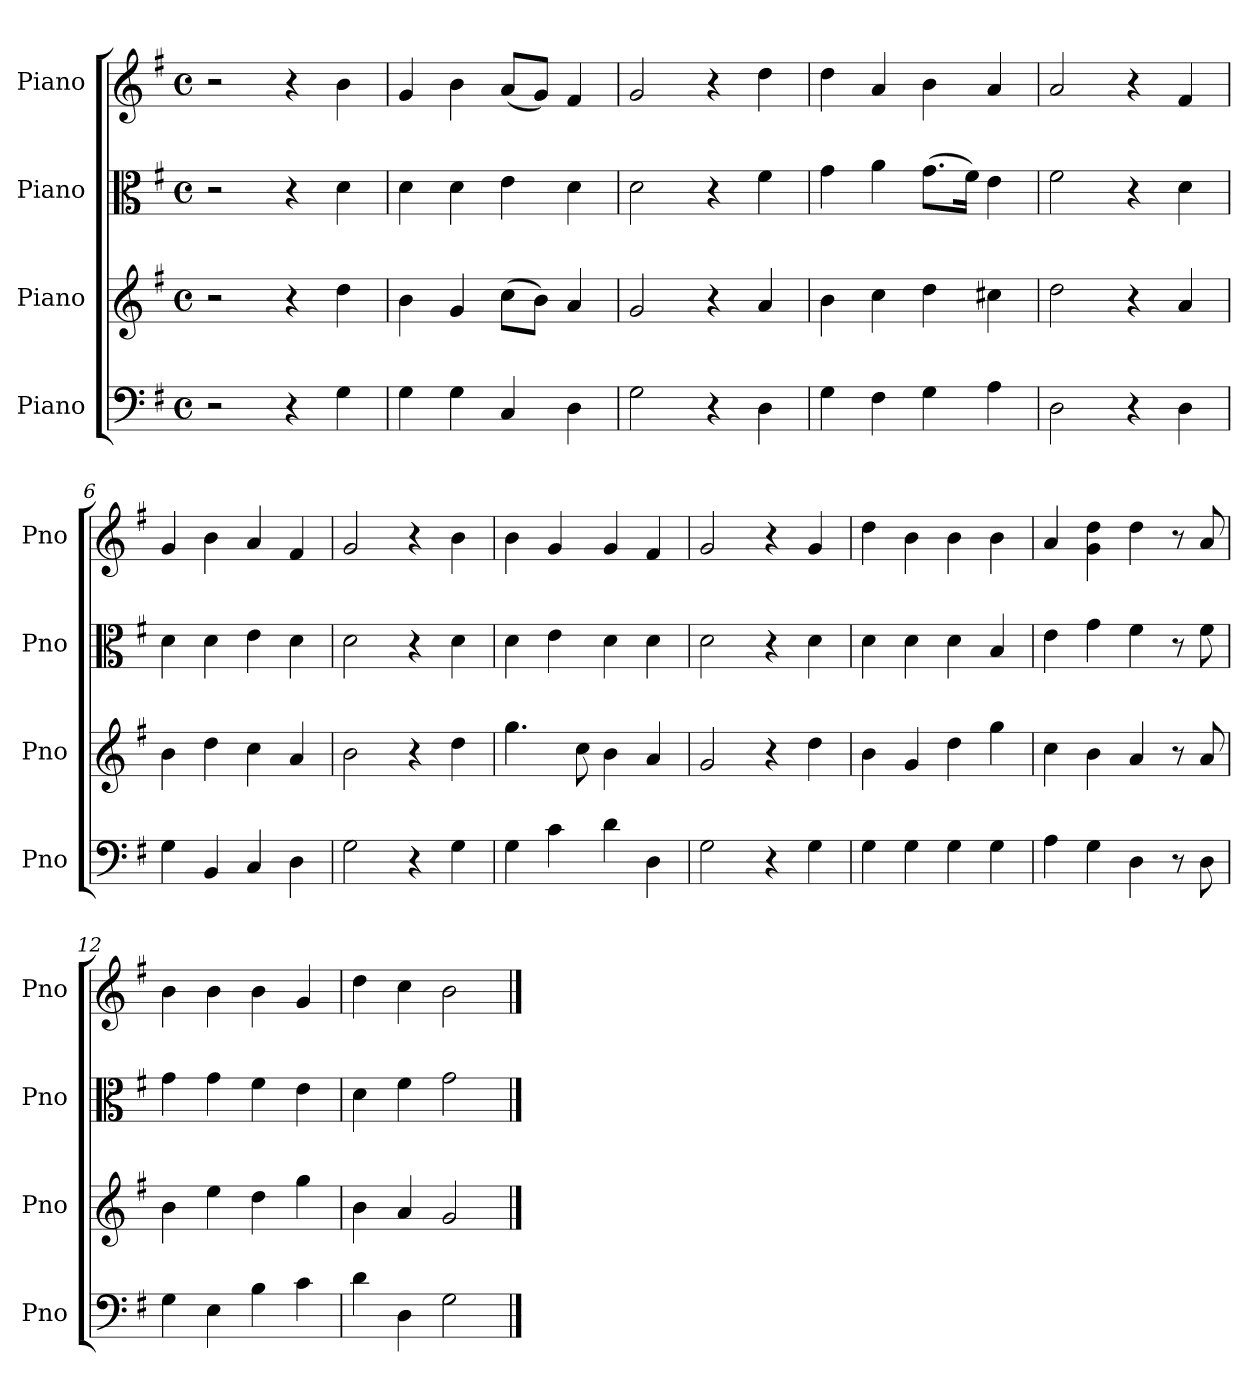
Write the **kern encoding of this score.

**kern	**kern	**kern	**kern
*part4	*part3	*part2	*part1
*staff4	*staff3	*staff2	*staff1
*I"Piano	*I"Piano	*I"Piano	*I"Piano
*I'Pno	*I'Pno	*I'Pno	*I'Pno
*clefF4	*clefG2	*clefC3	*clefG2
*k[f#]	*k[f#]	*k[f#]	*k[f#]
*M4/4	*M4/4	*M4/4	*M4/4
*met(c)	*met(c)	*met(c)	*met(c)
=1	=1	=1	=1
2r	2r	2r	2r
4r	4r	4r	4r
4G\	4dd\	4d\	4b\
=2	=2	=2	=2
4G\	4b\	4d\	4g/
4G\	4g/	4d\	4b\
4C/	(>8cc\L	4e\	(<8a/L
.	8b\J)	.	8g/J)
4D\	4a/	4d\	4f#/
=3	=3	=3	=3
2G\	2g/	2d\	2g/
4r	4r	4r	4r
4D\	4a/	4f#\	4dd\
=4	=4	=4	=4
4G\	4b\	4g\	4dd\
4F#\	4cc\	4a\	4a/
4G\	4dd\	(>8.g\L	4b\
.	.	16f#\Jk)	.
4A\	4cc#X\	4e\	4a/
=5	=5	=5	=5
2D\	2dd\	2f#\	2a/
4r	4r	4r	4r
4D\	4a/	4d\	4f#/
=6	=6	=6	=6
4G\	4b\	4d\	4g/
4BB/	4dd\	4d\	4b\
4C/	4cc\	4e\	4a/
4D\	4a/	4d\	4f#/
=7	=7	=7	=7
2G\	2b\	2d\	2g/
4r	4r	4r	4r
4G\	4dd\	4d\	4b\
=8	=8	=8	=8
4G\	4.gg\	4d\	4b\
4c\	.	4e\	4g/
.	8cc\	.	.
4d\	4b\	4d\	4g/
4D\	4a/	4d\	4f#/
=9	=9	=9	=9
2G\	2g/	2d\	2g/
4r	4r	4r	4r
4G\	4dd\	4d\	4g/
=10	=10	=10	=10
4G\	4b\	4d\	4dd\
4G\	4g/	4d\	4b\
4G\	4dd\	4d\	4b\
4G\	4gg\	4B/	4b\
!!LO:LB:g=z
=11	=11	=11	=11
4A\	4cc\	4e\	4a/
4G\	4b\	4g\	4g\ 4dd\
4D\	4a/	4f#\	4dd\
8r	8r	8r	8r
8D\	8a/	8f#\	8a/
=12	=12	=12	=12
4G\	4b\	4g\	4b\
4E\	4ee\	4g\	4b\
4B\	4dd\	4f#\	4b\
4c\	4gg\	4e\	4g/
=13	=13	=13	=13
4d\	4b\	4d\	4dd\
4D\	4a/	4f#\	4cc\
2G\	2g/	2g\	2b\
==	==	==	==
*-	*-	*-	*-
